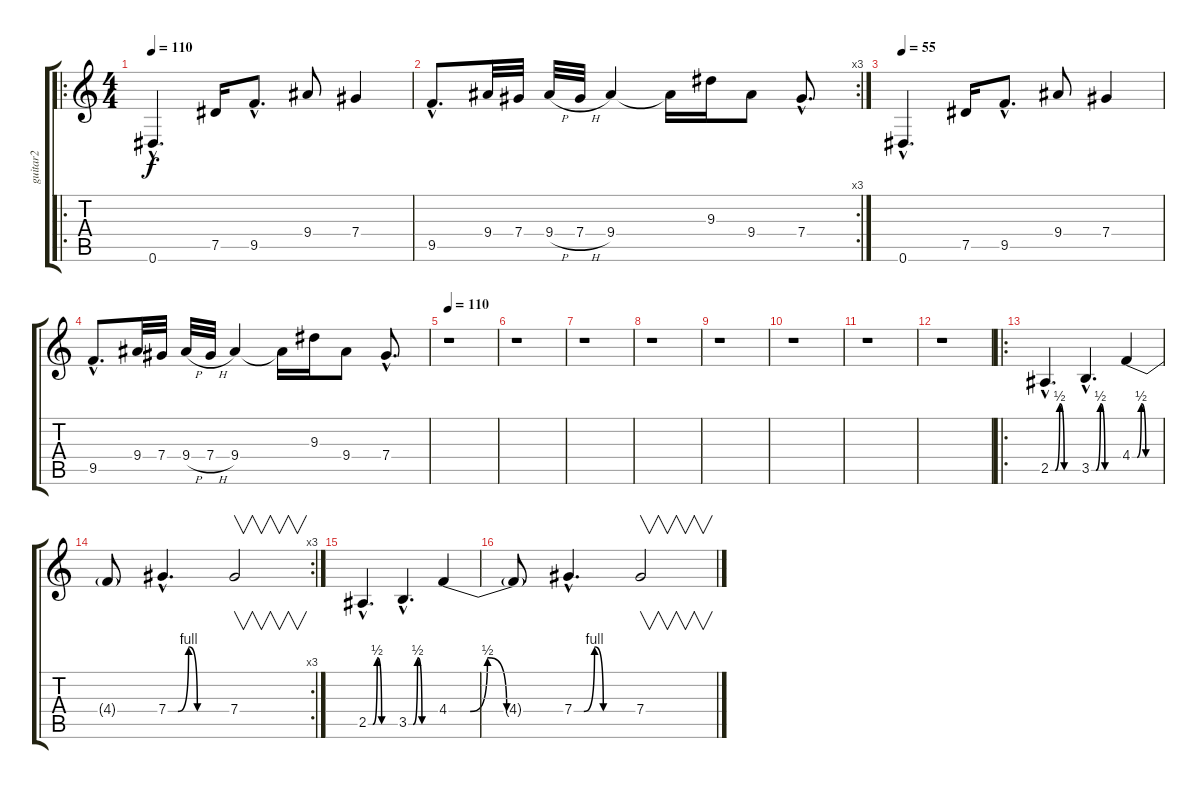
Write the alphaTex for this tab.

\track ("guitar2" "guitar2") {instrument distortionguitar}
\staff {score tabs}
\tuning (Eb4 Bb3 Gb3 Db3 Ab2 Eb2) {hide}
\ro
\ts (4 4)
\tempo 110
\tempo 55
\tempo 110
\clef g2
\ks c
0.6{hac}.4{d dy f instrument distortionguitar} 7.5.16 9.5{hac}.8{d} 9.4.8 7.4.4 |
\rc 3
9.5{hac}.8{d} 9.4.32 7.4.32 9.4{h}.32 7.4{h}.32 9.4.4 9.4{t}.16 9.3.16 9.4.8 7.4{hac}.8{d} |
\tempo 55
0.6{hac}.4{d} 7.5.16 9.5{hac}.8{d} 9.4.8 7.4.4 |
9.5{hac}.8{d} 9.4.32 7.4.32 9.4{h}.32 7.4{h}.32 9.4.4 9.4{t}.16 9.3.16 9.4.8 7.4{hac}.8{d} |
\tempo 110
r.1 |
r.1 |
r.1 |
r.1 |
r.1 |
r.1 |
r.1 |
r.1 |
\ro
2.5{be (custom 0 0 10 0 20 2 30 0 45 0 60 0) hac}.4{d} 3.5{be (custom 0 0 10 0 20 2 30 0 45 0 60 0) hac}.4{d} 4.4{be (custom 0 0 11 0 20 2 30 0 45 0 60 0)}.4 |
\rc 3
4.4{t}.8 7.4{be (custom 0 0 10 0 21 4 30 0 45 0 60 0) hac}.4{d} 7.4.2{v} |
2.5{be (custom 0 0 10 0 20 2 30 0 45 0 60 0) hac}.4{d} 3.5{be (custom 0 0 10 0 20 2 30 0 45 0 60 0) hac}.4{d} 4.4{be (custom 0 0 11 0 20 2 30 0 45 0 60 0)}.4 |
4.4{t}.8 7.4{be (custom 0 0 10 0 21 4 30 0 45 0 60 0) hac}.4{d} 7.4.2{v}
